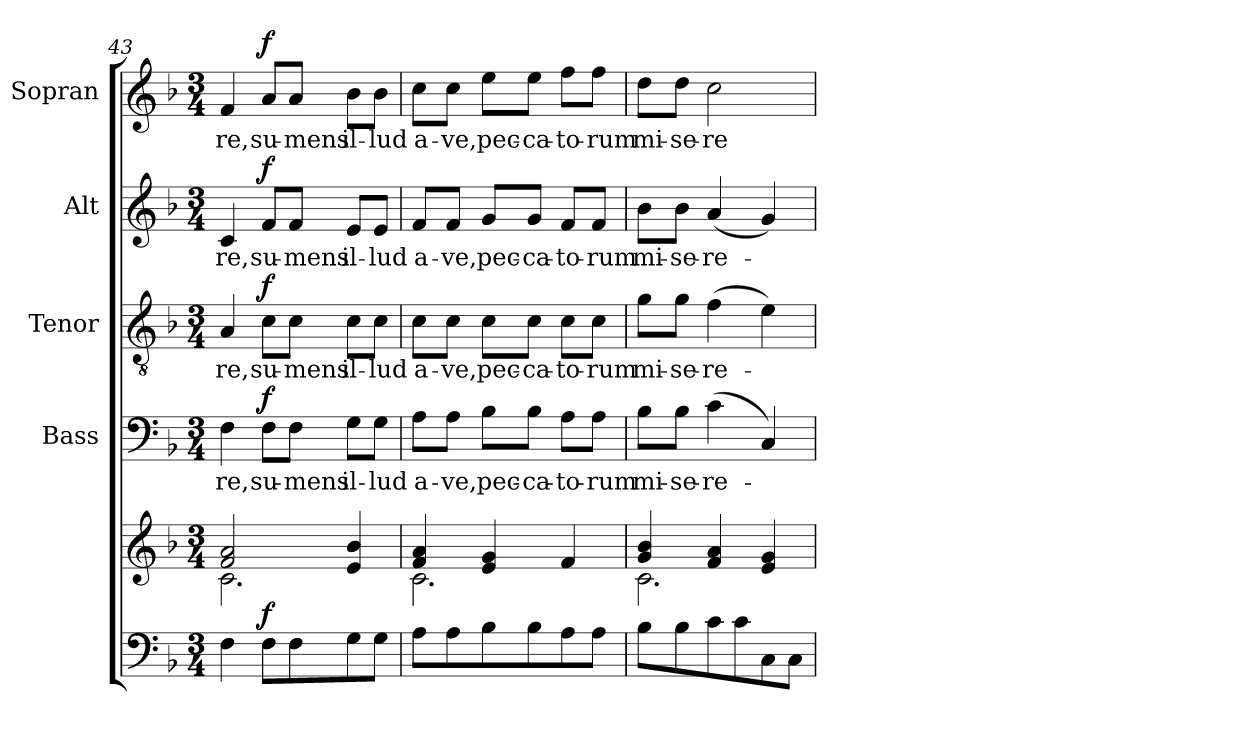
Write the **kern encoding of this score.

**kern	**kern	**dynam	**kern	**text	**dynam	**kern	**text	**dynam	**kern	**text	**dynam	**kern	**text	**dynam
*part5	*part5	*part5	*part4	*part4	*part4	*part3	*part3	*part3	*part2	*part2	*part2	*part1	*part1	*part1
*staff6	*staff5	*staff5/6	*staff4	*staff4	*staff4	*staff3	*staff3	*staff3	*staff2	*staff2	*staff2	*staff1	*staff1	*staff1
*	*	*	*I"Bass	*	*	*I"Tenor	*	*	*I"Alt	*	*	*I"Sopran	*	*
*	*	*	*I'B.	*	*	*I'T.	*	*	*I'A.	*	*	*I'S.	*	*
*clefF4	*clefG2	*	*clefF4	*	*	*clefGv2	*	*	*clefG2	*	*	*clefG2	*	*
*k[b-]	*k[b-]	*	*k[b-]	*	*	*k[b-]	*	*	*k[b-]	*	*	*k[b-]	*	*
*F:	*F:	*	*F:	*	*	*F:	*	*	*F:	*	*	*F:	*	*
*M3/4	*M3/4	*	*M3/4	*	*	*M3/4	*	*	*M3/4	*	*	*M3/4	*	*
=43	=43	=43	=43	=43	=43	=43	=43	=43	=43	=43	=43	=43	=43	=43
*	*^	*	*	*	*	*	*	*	*	*	*	*	*	*
!	!	!	!	!	!LO:LY:b	!	!	!LO:LY:b	!	!	!LO:LY:b	!	!	!LO:LY:b	!
4F\	2f/ 2a/	2.c\	.	4F\	-re,	.	4A/	-re,	.	4c/	-re,	.	4f/	-re,	.
!	!	!	!LO:DY:a=2	!	!LO:LY:b	!LO:DY:a	!	!LO:LY:b	!LO:DY:a	!	!LO:LY:b	!LO:DY:a	!	!LO:LY:b	!LO:DY:a
8F\L	.	.	f	8F\L	su-	f	8c\L	su-	f	8f/L	su-	f	8a/L	su-	f
!	!	!	!	!	!LO:LY:b	!	!	!LO:LY:b	!	!	!LO:LY:b	!	!	!LO:LY:b	!
8F\	.	.	.	8F\J	-mens	.	8c\J	-mens	.	8f/J	-mens	.	8a/J	-mens	.
!	!	!	!	!	!LO:LY:b	!	!	!LO:LY:b	!	!	!LO:LY:b	!	!	!LO:LY:b	!
8G\	4e/ 4b-/	.	.	8G\L	il-	.	8c\L	il-	.	8e/L	il-	.	8b-\L	il-	.
!	!	!	!	!	!LO:LY:b	!	!	!LO:LY:b	!	!	!LO:LY:b	!	!	!LO:LY:b	!
8G\J	.	.	.	8G\J	-lud	.	8c\J	-lud	.	8e/J	-lud	.	8b-\J	-lud	.
=44	=44	=44	=44	=44	=44	=44	=44	=44	=44	=44	=44	=44	=44	=44	=44
!	!	!	!	!	!LO:LY:b	!	!	!LO:LY:b	!	!	!LO:LY:b	!	!	!LO:LY:b	!
8A\L	4f/ 4a/	2.c\	.	8A\L	a-	.	8c\L	a-	.	8f/L	a-	.	8cc\L	a-	.
!	!	!	!	!	!LO:LY:b	!	!	!LO:LY:b	!	!	!LO:LY:b	!	!	!LO:LY:b	!
8A\	.	.	.	8A\J	-ve,	.	8c\J	-ve,	.	8f/J	-ve,	.	8cc\J	-ve,	.
!	!	!	!	!	!LO:LY:b	!	!	!LO:LY:b	!	!	!LO:LY:b	!	!	!LO:LY:b	!
8B-\	4e/ 4g/	.	.	8B-\L	pec-	.	8c\L	pec-	.	8g/L	pec-	.	8ee\L	pec-	.
!	!	!	!	!	!LO:LY:b	!	!	!LO:LY:b	!	!	!LO:LY:b	!	!	!LO:LY:b	!
8B-\	.	.	.	8B-\J	-ca-	.	8c\J	-ca-	.	8g/J	-ca-	.	8ee\J	-ca-	.
!	!	!	!	!	!LO:LY:b	!	!	!LO:LY:b	!	!	!LO:LY:b	!	!	!LO:LY:b	!
8A\	4f/	.	.	8A\L	-to-	.	8c\L	-to-	.	8f/L	-to-	.	8ff\L	-to-	.
!	!	!	!	!	!LO:LY:b	!	!	!LO:LY:b	!	!	!LO:LY:b	!	!	!LO:LY:b	!
8A\J	.	.	.	8A\J	-rum	.	8c\J	-rum	.	8f/J	-rum	.	8ff\J	-rum	.
=45	=45	=45	=45	=45	=45	=45	=45	=45	=45	=45	=45	=45	=45	=45	=45
!	!	!	!	!	!LO:LY:b	!	!	!LO:LY:b	!	!	!LO:LY:b	!	!	!LO:LY:b	!
8B-\L	4g/ 4b-/	2.c\	.	8B-\L	mi-	.	8g\L	mi-	.	8b-\L	mi-	.	8dd\L	mi-	.
!	!	!	!	!	!LO:LY:b	!	!	!LO:LY:b	!	!	!LO:LY:b	!	!	!LO:LY:b	!
8B-\	.	.	.	8B-\J	-se-	.	8g\J	-se-	.	8b-\J	-se-	.	8dd\J	-se-	.
!	!	!	!	!	!LO:LY:b	!	!	!LO:LY:b	!	!	!LO:LY:b	!	!	!LO:LY:b	!
8c\	4f/ 4a/	.	.	(>4c\	-re-	.	(>4f\	-re-	.	(<4a/	-re-	.	2cc\	-re-	.
8c\	.	.	.	.	.	.	.	.	.	.	.	.	.	.	.
8C\	4e/ 4g/	.	.	4C/)	.	.	4e\)	.	.	4g/)	.	.	.	.	.
8C\J	.	.	.	.	.	.	.	.	.	.	.	.	.	.	.
*	*v	*v	*	*	*	*	*	*	*	*	*	*	*	*	*
=	=	=	=	=	=	=	=	=	=	=	=	=	=	=
*-	*-	*-	*-	*-	*-	*-	*-	*-	*-	*-	*-	*-	*-	*-
